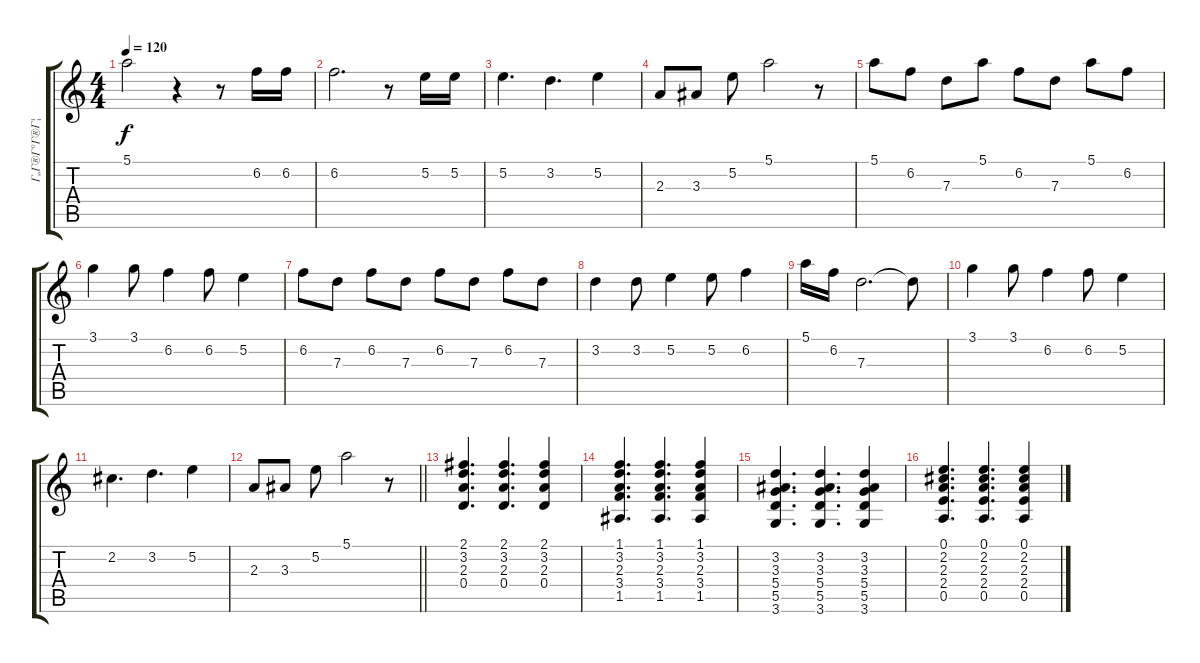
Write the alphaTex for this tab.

\track ("Г„Г®Г°Г®Г¦ГЄГ  2" "Г„Г®Г°Г®Г¦") {instrument acousticguitarsteel}
\staff {score tabs}
\tuning (E4 B3 G3 D3 A2 E2) {hide}
\ts (4 4)
\tempo 120
\clef g2
\ks c
5.1.2{dy f} r.4 r.8 6.2.16 6.2.16 |
6.2.2{d} r.8 5.2.16 5.2.16 |
5.2.4{d} 3.2.4{d} 5.2.4 |
2.3.8 3.3.8 5.2.8 5.1.2 r.8 |
5.1.8 6.2.8 7.3.8 5.1.8 6.2.8 7.3.8 5.1.8 6.2.8 |
3.1.4 3.1.8 6.2.4 6.2.8 5.2.4 |
6.2.8 7.3.8 6.2.8 7.3.8 6.2.8 7.3.8 6.2.8 7.3.8 |
3.2.4 3.2.8 5.2.4 5.2.8 6.2.4 |
5.1.16 6.2.16 7.3.2{d} 7.3{t}.8 |
3.1.4 3.1.8 6.2.4 6.2.8 5.2.4 |
2.2.4{d} 3.2.4{d} 5.2.4 |
\barLineRight lightlight
2.3.8 3.3.8 5.2.8 5.1.2 r.8 |
(2.1 3.2 2.3 0.4).4{d} (2.1 3.2 2.3 0.4).4{d} (2.1 3.2 2.3 0.4).4 |
(1.1 3.2 2.3 3.4 1.5).4{d} (1.1 3.2 2.3 3.4 1.5).4{d} (1.1 3.2 2.3 3.4 1.5).4 |
(3.2 3.3 5.4 5.5 3.6).4{d} (3.2 3.3 5.4 5.5 3.6).4{d} (3.2 3.3 5.4 5.5 3.6).4 |
(0.1 2.2 2.3 2.4 0.5).4{d} (0.1 2.2 2.3 2.4 0.5).4{d} (0.1 2.2 2.3 2.4 0.5).4
